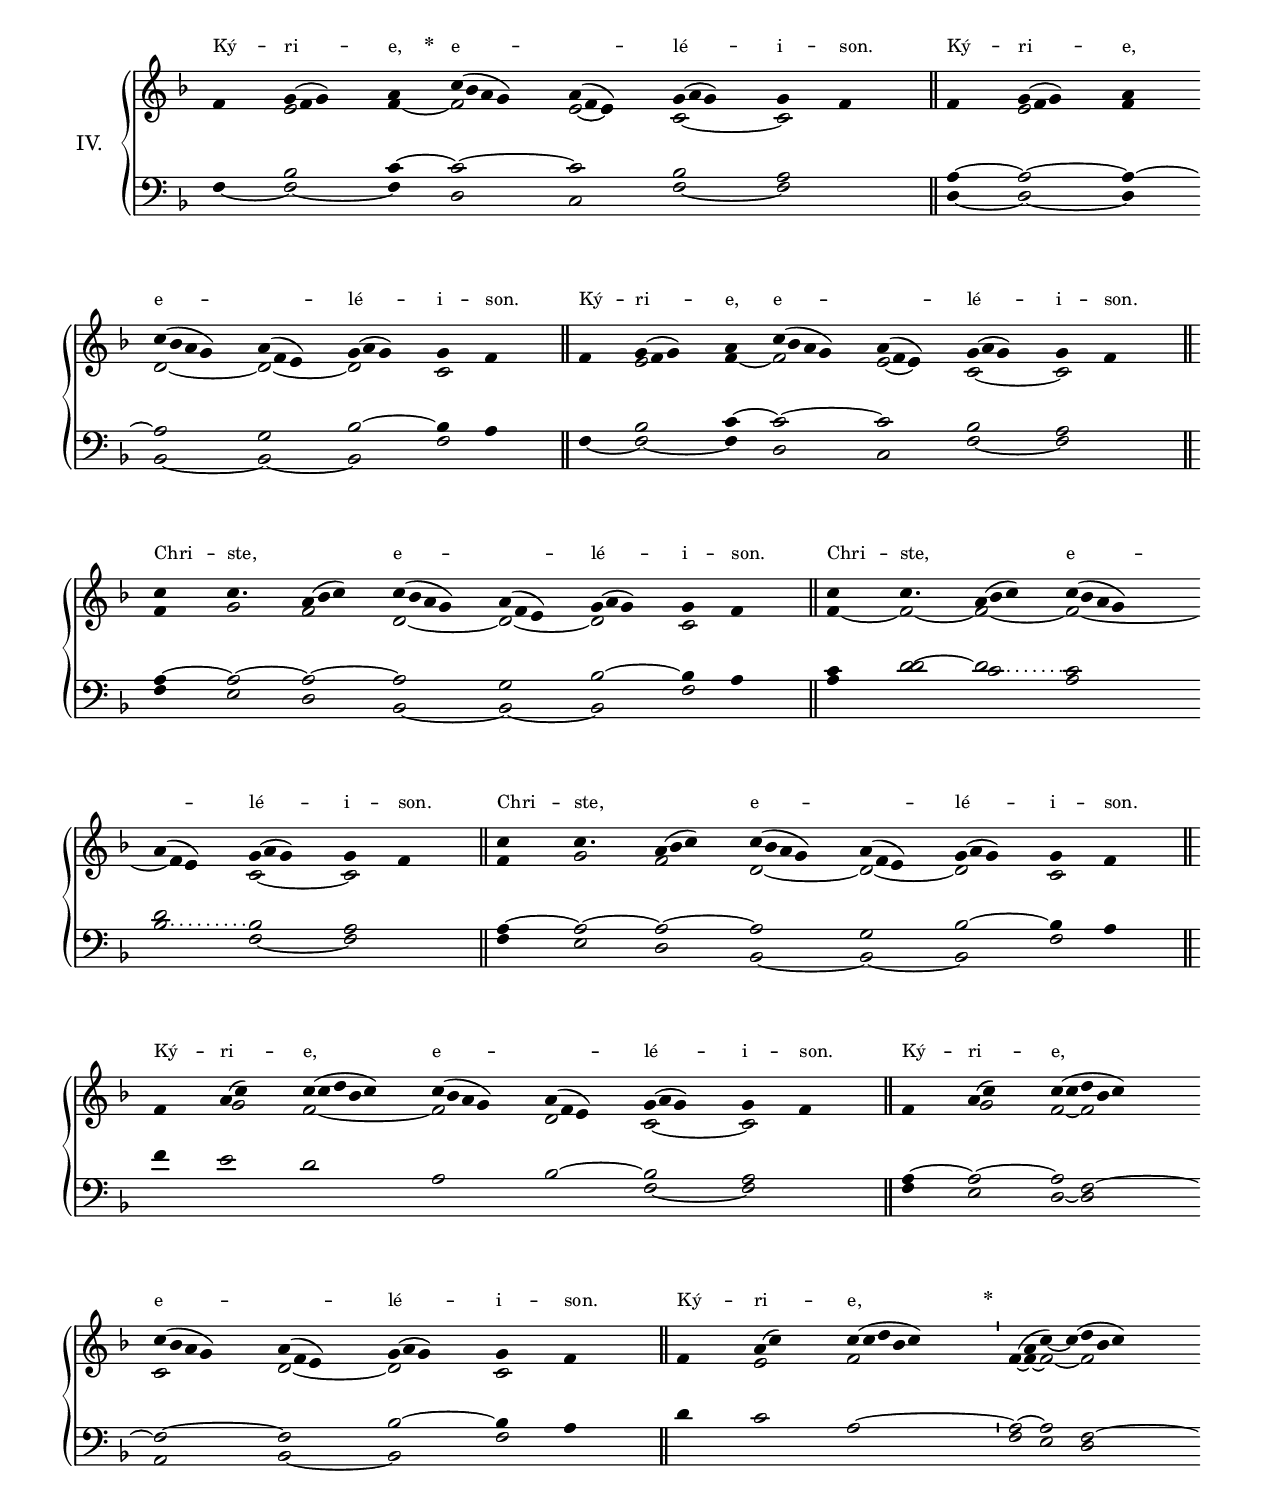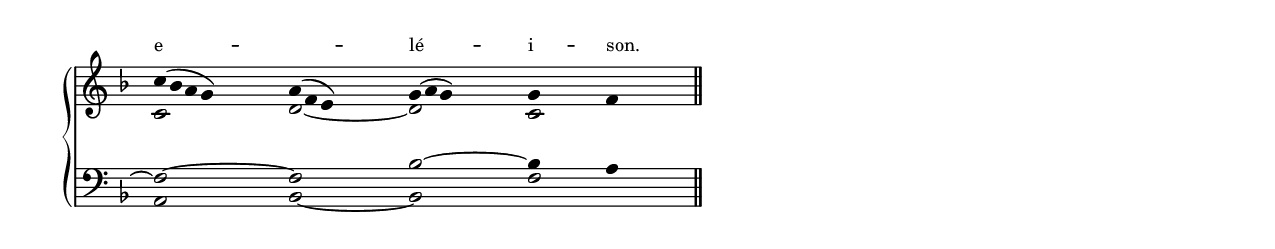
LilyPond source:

\version "2.18"
\include "gregorian.ly"
\include "noh2.ily"

%Page reference: page v.92
%(volume.page)

%Proofed 3/14

global = {
 \key f \major
 \cadenzaOn 
 \override Glissando #'thickness = #2.0
}

chantText = \lyricmode {
Ký -- ri -- e, 
\set stanza = " * " e -- _ lé -- i -- son. 
Ký -- ri -- e, e -- _ lé -- i -- son. 
Ký -- ri -- e, e -- _ lé -- i -- son. 
Chri -- ste, _ e -- _ lé -- i -- son. 
Chri -- ste, _ e -- _ lé -- i -- son. 
Chri -- ste, _ e -- _ lé -- i -- son. 
Ký -- ri -- e, e -- _ lé -- i -- son. 
Ký -- ri -- e, e -- _ lé -- i -- son. 
Ký -- ri -- e, 
\set stanza = " * " _ e -- _ lé -- i -- son. }

chantMusic = {
\tieDown   f'4 g'4 ( f'4 g'4) a'4   c''4 ( bes'4 a'4 g'4) a'4 ( f'4 e'4) g'4 ( a'4 g'4) g'4 f'4 \finalis
 f'4 g'4 ( f'4 g'4) a'4 \forceBreak
  c''4 ( bes'4 a'4 g'4) a'4 ( f'4 e'4) g'4 ( a'4 g'4) g'4 f'4 \finalis
 f'4 g'4 ( f'4 g'4) a'4  c''4 ( bes'4 a'4 g'4) a'4 ( f'4 e'4) g'4 ( a'4 g'4) g'4 f'4 \finalis
 \forceBreak
  c''4 c''4. a'4 ( bes'4 c''4)  c''4 ( bes'4 a'4 g'4) a'4 ( f'4 e'4) g'4 ( a'4 g'4) g'4 f'4 \finalis
  c''4 c''4. a'4 ( bes'4 c''4)  c''4 ( bes'4 a'4 g'4) \forceBreak
 a'4 ( f'4 e'4) g'4 ( a'4 g'4) g'4 f'4 \finalis
  c''4 c''4. a'4 ( bes'4 c''4)  c''4 ( bes'4 a'4 g'4) a'4 ( f'4 e'4) g'4 ( a'4 g'4) g'4 f'4 \finalis
 \forceBreak
 f'4 a'4 ( c''4)  c''4 ( c''4 d''4 bes'4 c''4)  c''4 ( bes'4 a'4 g'4) a'4 ( f'4 e'4) g'4 ( a'4 g'4) g'4 f'4 \finalis
 f'4 a'4 ( c''4)  c''4 ( c''4 d''4 bes'4 c''4) \forceBreak
  c''4 ( bes'4 a'4 g'4) a'4 ( f'4 e'4) g'4 ( a'4 g'4) g'4 f'4 \finalis
 f'4 a'4 ( c''4)  c''4 ( c''4 d''4 bes'4 c''4) \divisioMinima
  f'4 ( a'4 c''4) ~ c''4 ( d''4 bes'4 c''4) \forceBreak
  c''4 ( bes'4 a'4 g'4) a'4 ( f'4 e'4) g'4 ( a'4 g'4) g'4 f'4 \finalis

}

altoMusic = {
r4 e'2*3/2 f'4 ~ f'2*4/2 e'2 ~ e'4 c'2*3/2 ~ c'2 \finalis
r4 e'2*3/2 f'4 d'2*4/2 ~ d'2*3/2 ~ d'2*3/2 c'2 \finalis
r4 e'2*3/2 f'4 ~ f'2*4/2 e'2 ~ e'4 c'2*3/2 ~ c'2 \finalis
f'4 g'2*3/4 f'2*3/2 d'2*4/2 ~ d'2*3/2 ~ d'2*3/2 c'2
f'4 ~ f'2*3/4 ~ f'2*3/2 ~ \set tieWaitForNote = ##t f'2*2 ~ s4 f'4 \set tieWaitForNote = ##f e'4 c'2*3/2 ~ c'2
f'4 g'2*3/4 f'2*3/2 d'2*4/2 ~ d'2*3/2 ~ d'2*3/2 c'2 \finalis
r4 g'2 f'2*5/2 ~ f'2*4/2 d'2*3/2 c'2*3/2 ~ c'2 \finalis
r4 g'2 f'2 ~ f'2*3/2 c'2*4/2 d'2*3/2 ~ d'2*3/2 c'2 \finalis
r4 e'2 f'2*5/2 f'4 ~ f'4 ~ f'2 ~ f'2*3/2 c'2*4/2 d'2*3/2 ~ d'2*3/2 c'2 \finalis
}

tenorMusic = {
r4 bes2*3/2 c'4 ~ c'2*4/2 ~ c'2*3/2 bes2*3/2 a2 \finalis
a4 ~ a2*3/2 ~ a4 ~ a2*4/2 g2*3/2 bes2*3/2 ~ bes4 a4 \finalis
r4 bes2*3/2 c'4 ~ c'2*4/2 ~ c'2*3/2 bes2*3/2 a2 \finalis
a4 ~ a2*3/4 ~ a2*3/2 ~ a2*4/2 g2*3/2 bes2*3/2 ~ bes4 a4 \finalis
c'4 d'2*3/4 ~ d'2*3/2 c'2*4/2 d'2*3/2 bes2*3/2 a2 \finalis
a4 ~ a2*3/4 ~ a2*3/2 ~ a2*4/2 g2*3/2 bes2*3/2 ~ bes4 a4 \finalis
f'4 e'2 d'2*5/2 a2*4/2 bes2*3/2 ~ bes2*3/2 a2 \finalis
a4 ~ a2 ~ a2 f2*3/2 ~ f2*4/2 ~ f2*3/2 bes2*3/2 ~ bes4 a4 \finalis
d'4 c'2 a2*5/2 ~ \divisioMinima a2 ~ a2 f2*3/2 ~ f2*4/2 ~ f2*3/2 bes2*3/2 ~ bes4 a4 \finalis
}

bassMusic = {
f4 ~ f2*3/2 ~ f4 d2*4/2 c2*3/2 f2*3/2 ~ f2 \finalis
d4 ~ d2*3/2 ~ d4 bes,2*4/2 ~ bes,2*3/2 ~ bes,2*3/2 f2 \finalis
f4 ~ f2*3/2 ~ f4 d2*4/2 c2*3/2 f2*3/2 ~ f2 \finalis
f4 e2*3/4 d2*3/2 bes,2*4/2 ~ bes,2*3/2 ~ bes,2*3/2 f2 a4 \shiftRight d'2*3/4 c'2*3/2 a2*4/2 bes2*3/2 f2*3/2 ~ f2 f4 e2*3/4 d2*3/2 bes,2*4/2 ~ bes,2*3/2 ~ bes,2*3/2 f2 \finalis
r2*15/2 f2*3/2 ~ f2 \finalis
f4 e2 d2 ~ d2*3/2 a,2*4/2 bes,2*3/2 ~ bes,2*3/2 f2 \finalis
r2*8/2 f2 e2 d2*3/2 a,2*4/2 bes,2*3/2 ~ bes,2*3/2 f2 \finalis
}

voiceLines = {
\voiceLineStyle


s2*71/2
\allowVoiceLineBreak
\voiceLine "down" "down" c'2*3/2 c'2*1/2


s2*3/2
\allowVoiceLineBreak
\voiceLine "down" "down" bes2*3/2 bes2*1/2


}

\score{
  <<
    \new Lyrics
    \new GrandStaff <<
      \set GrandStaff.autoBeaming = ##f
      \set GrandStaff.instrumentName = \markup \center-column {
        "IV."
      }
      \new Staff = up <<
        \new Voice = "chant" {
          \voiceOne \global \chantMusic
        }
        \new Voice {
          \voiceTwo \global \altoMusic
        }
      >>

      \new Staff = down <<
        \clef bass
        \new Voice {
          \voiceOne \global \tenorMusic
        }
        \new Voice {
          \voiceTwo \global \bassMusic
        }
	\new Voice {
        \voiceThree \global \voiceLines
        }
      >>
    >>
    \context Lyrics {
      \lyricsto chant {
      \chantText
    }
    }
  >>
  \layout{
  }
  
}
